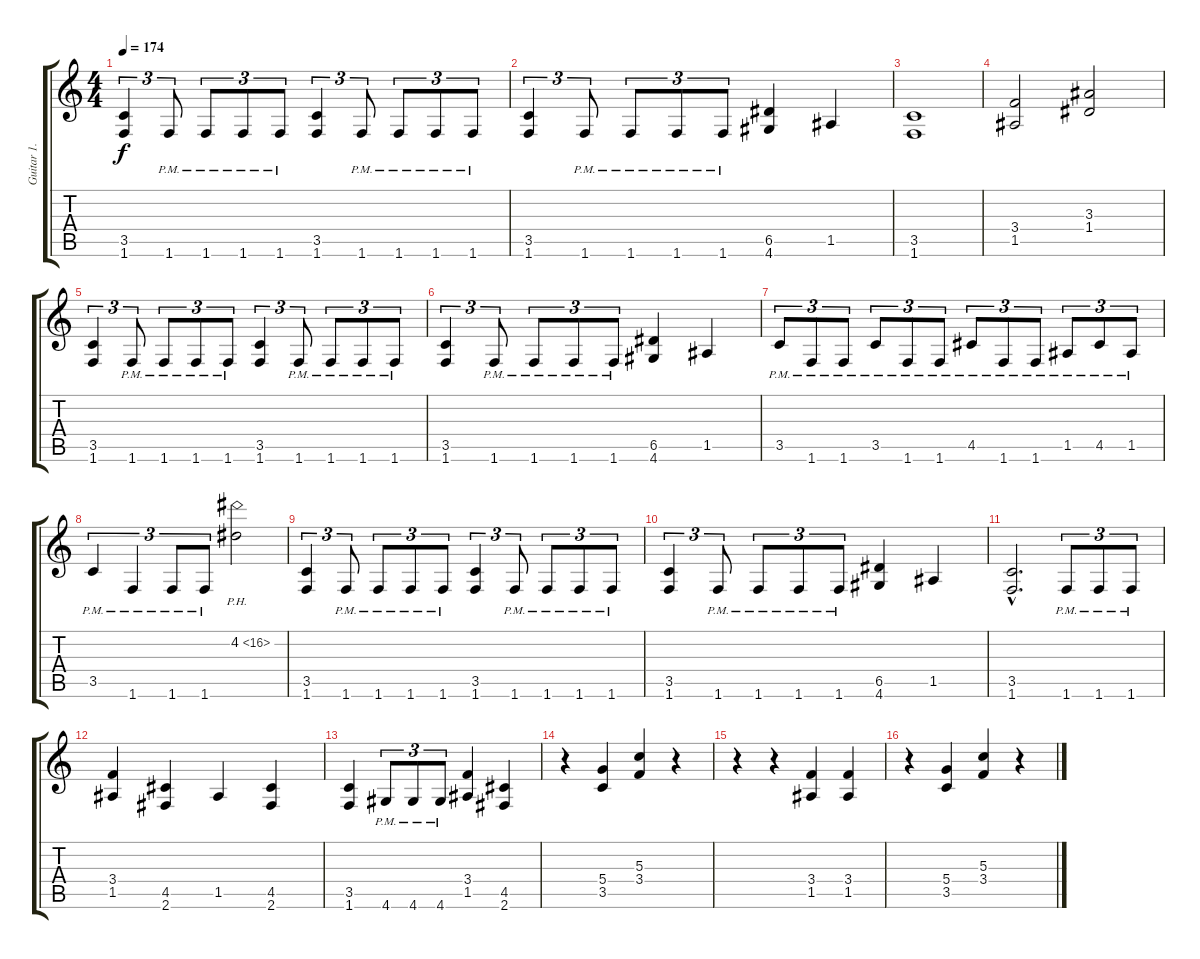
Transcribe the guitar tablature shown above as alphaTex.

\track ("Guitar 1." "Guitar 1.") {instrument overdrivenguitar}
\staff {score tabs}
\tuning (E4 B3 G3 D3 A2 E2) {hide}
\ts (4 4)
\tempo 174
\clef g2
\ks c
(3.5 1.6).4{tu (3 2) dy f} 1.6{pm}.8{tu (3 2)} 1.6{pm}.8{tu (3 2)} 1.6{pm}.8{tu (3 2)} 1.6{pm}.8{tu (3 2)} (3.5 1.6).4{tu (3 2)} 1.6{pm}.8{tu (3 2)} 1.6{pm}.8{tu (3 2)} 1.6{pm}.8{tu (3 2)} 1.6{pm}.8{tu (3 2)} |
(3.5 1.6).4{tu (3 2)} 1.6{pm}.8{tu (3 2)} 1.6{pm}.8{tu (3 2)} 1.6{pm}.8{tu (3 2)} 1.6{pm}.8{tu (3 2)} (6.5 4.6).4 1.5.4 |
(3.5 1.6).1 |
(3.4 1.5).2 (3.3 1.4).2 |
(3.5 1.6).4{tu (3 2)} 1.6{pm}.8{tu (3 2)} 1.6{pm}.8{tu (3 2)} 1.6{pm}.8{tu (3 2)} 1.6{pm}.8{tu (3 2)} (3.5 1.6).4{tu (3 2)} 1.6{pm}.8{tu (3 2)} 1.6{pm}.8{tu (3 2)} 1.6{pm}.8{tu (3 2)} 1.6{pm}.8{tu (3 2)} |
(3.5 1.6).4{tu (3 2)} 1.6{pm}.8{tu (3 2)} 1.6{pm}.8{tu (3 2)} 1.6{pm}.8{tu (3 2)} 1.6{pm}.8{tu (3 2)} (6.5 4.6).4 1.5.4 |
3.5{pm}.8{tu (3 2)} 1.6{pm}.8{tu (3 2)} 1.6{pm}.8{tu (3 2)} 3.5{pm}.8{tu (3 2)} 1.6{pm}.8{tu (3 2)} 1.6{pm}.8{tu (3 2)} 4.5{pm}.8{tu (3 2)} 1.6{pm}.8{tu (3 2)} 1.6{pm}.8{tu (3 2)} 1.5{pm}.8{tu (3 2)} 4.5{pm}.8{tu (3 2)} 1.5{pm}.8{tu (3 2)} |
3.5{pm}.4{tu (3 2)} 1.6{pm}.4{tu (3 2)} 1.6{pm}.8{tu (3 2)} 1.6{pm}.8{tu (3 2)} 4.2{ph 12}.2 |
(3.5 1.6).4{tu (3 2)} 1.6{pm}.8{tu (3 2)} 1.6{pm}.8{tu (3 2)} 1.6{pm}.8{tu (3 2)} 1.6{pm}.8{tu (3 2)} (3.5 1.6).4{tu (3 2)} 1.6{pm}.8{tu (3 2)} 1.6{pm}.8{tu (3 2)} 1.6{pm}.8{tu (3 2)} 1.6{pm}.8{tu (3 2)} |
(3.5 1.6).4{tu (3 2)} 1.6{pm}.8{tu (3 2)} 1.6{pm}.8{tu (3 2)} 1.6{pm}.8{tu (3 2)} 1.6{pm}.8{tu (3 2)} (6.5 4.6).4 1.5.4 |
(3.5{hac} 1.6{hac}).2{d} 1.6{pm}.8{tu (3 2)} 1.6{pm}.8{tu (3 2)} 1.6{pm}.8{tu (3 2)} |
(3.4 1.5).4 (4.5 2.6).4 1.5.4 (4.5 2.6).4 |
(3.5 1.6).4 4.6{pm}.8{tu (3 2)} 4.6{pm}.8{tu (3 2)} 4.6{pm}.8{tu (3 2)} (3.4 1.5).4 (4.5 2.6).4 |
r.4 (5.4 3.5).4 (5.3 3.4).4 r.4 |
r.4 r.4 (3.4 1.5).4 (3.4 1.5).4 |
r.4 (5.4 3.5).4 (5.3 3.4).4 r.4
